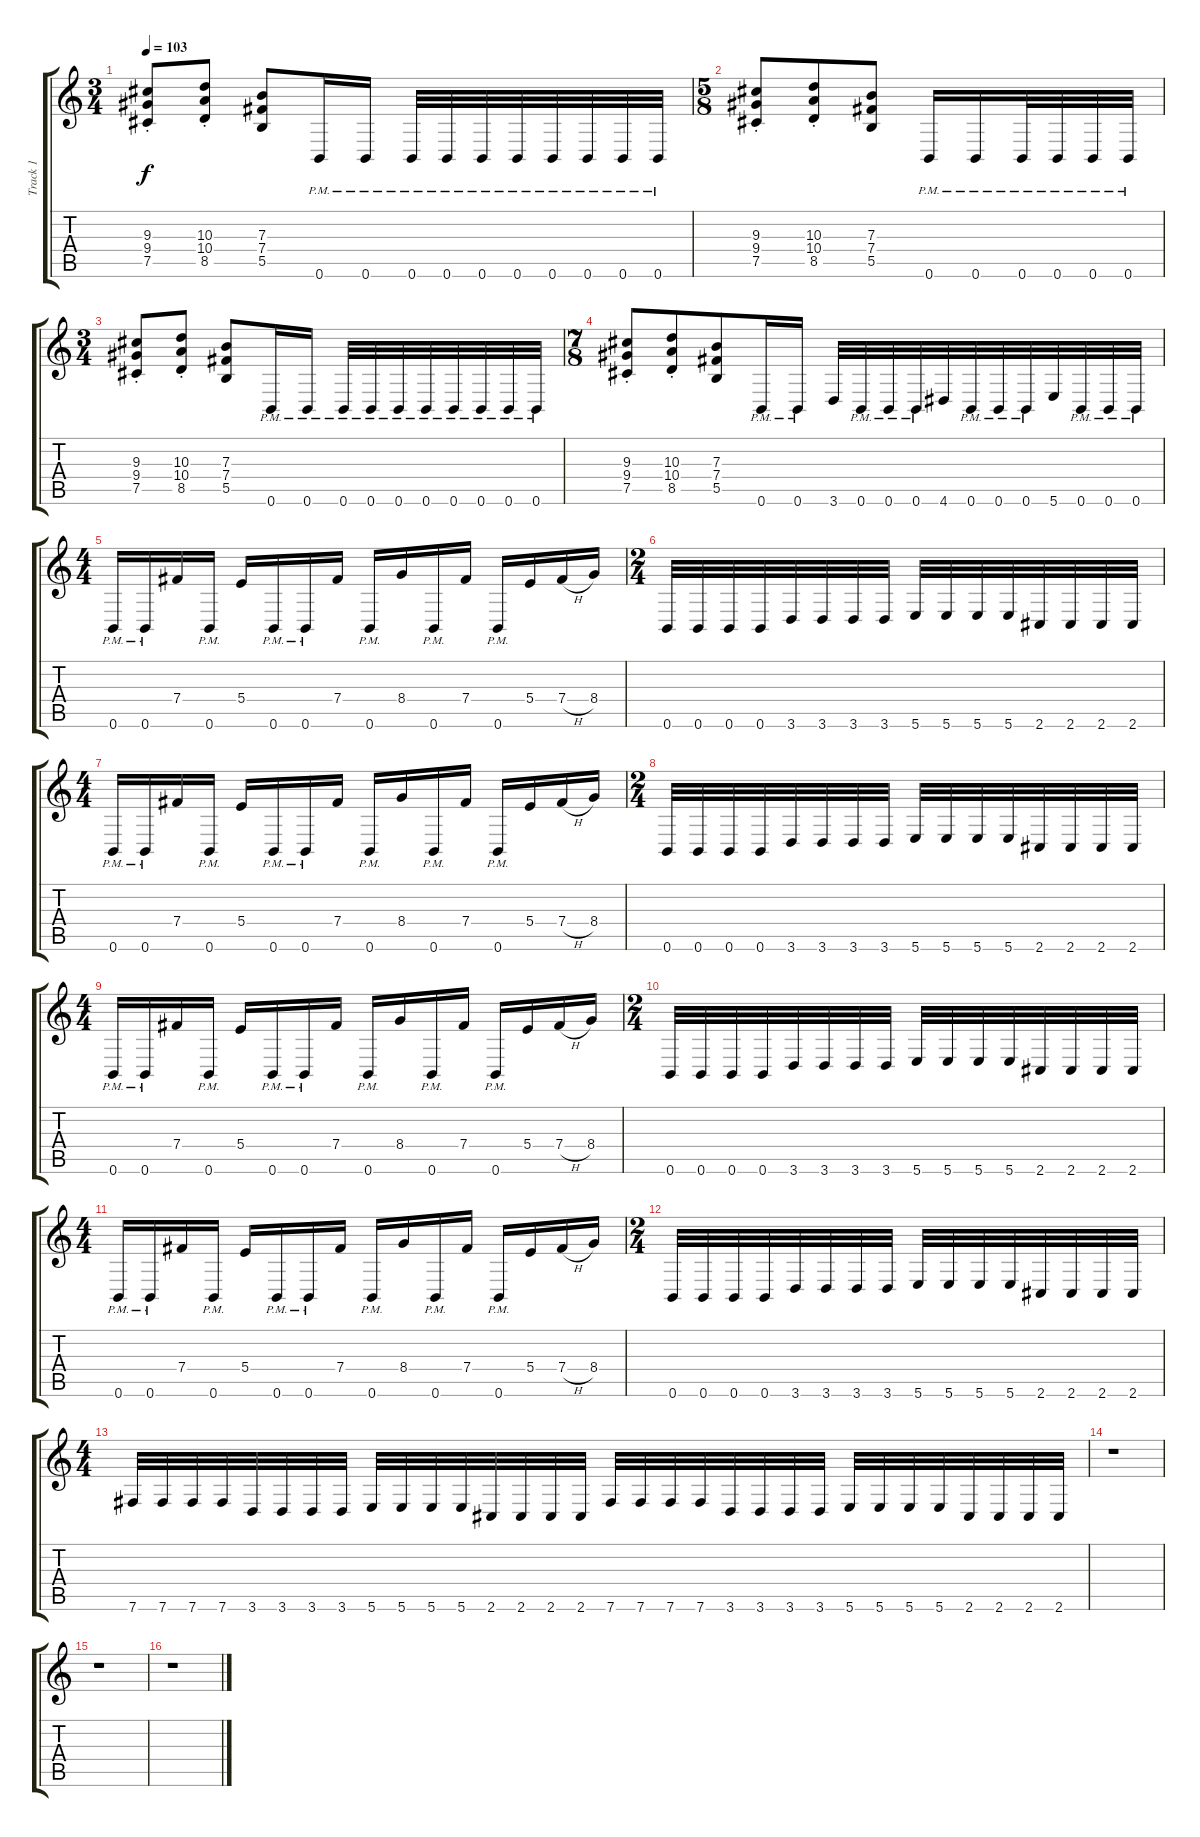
\track ("Track 1" "Track 1") {instrument distortionguitar}
\staff {score tabs}
\tuning (Db4 Ab3 E3 B2 Gb2 B1) {hide}
\ts (3 4)
\tempo 103
\clef g2
\ks c
(9.3{st} 9.4{st} 7.5{st}).8{dy f} (10.3{st} 10.4{st} 8.5{st}).8 (7.3 7.4 5.5).8 0.6{pm}.16 0.6{pm}.16 0.6{pm}.32 0.6{pm}.32 0.6{pm}.32 0.6{pm}.32 0.6{pm}.32 0.6{pm}.32 0.6{pm}.32 0.6{pm}.32 |
\ts (5 8)
(9.3{st} 9.4{st} 7.5{st}).8 (10.3{st} 10.4{st} 8.5{st}).8 (7.3 7.4 5.5).8 0.6{pm}.16 0.6{pm}.16 0.6{pm}.32 0.6{pm}.32 0.6{pm}.32 0.6{pm}.32 |
\ts (3 4)
(9.3{st} 9.4{st} 7.5{st}).8 (10.3{st} 10.4{st} 8.5{st}).8 (7.3 7.4 5.5).8 0.6{pm}.16 0.6{pm}.16 0.6{pm}.32 0.6{pm}.32 0.6{pm}.32 0.6{pm}.32 0.6{pm}.32 0.6{pm}.32 0.6{pm}.32 0.6{pm}.32 |
\ts (7 8)
(9.3{st} 9.4{st} 7.5{st}).8 (10.3{st} 10.4{st} 8.5{st}).8 (7.3 7.4 5.5).8 0.6{pm}.16 0.6{pm}.16 3.6.32 0.6{pm}.32 0.6{pm}.32 0.6{pm}.32 4.6.32 0.6{pm}.32 0.6{pm}.32 0.6{pm}.32 5.6.32 0.6{pm}.32 0.6{pm}.32 0.6{pm}.32 |
\ts (4 4)
0.6{pm}.16 0.6{pm}.16 7.4.16 0.6{pm}.16 5.4.16 0.6{pm}.16 0.6{pm}.16 7.4.16 0.6{pm}.16 8.4.16 0.6{pm}.16 7.4.16 0.6{pm}.16 5.4.16 7.4{h}.16 8.4.16 |
\ts (2 4)
0.6.32 0.6.32 0.6.32 0.6.32 3.6.32 3.6.32 3.6.32 3.6.32 5.6.32 5.6.32 5.6.32 5.6.32 2.6.32 2.6.32 2.6.32 2.6.32 |
\ts (4 4)
0.6{pm}.16 0.6{pm}.16 7.4.16 0.6{pm}.16 5.4.16 0.6{pm}.16 0.6{pm}.16 7.4.16 0.6{pm}.16 8.4.16 0.6{pm}.16 7.4.16 0.6{pm}.16 5.4.16 7.4{h}.16 8.4.16 |
\ts (2 4)
0.6.32 0.6.32 0.6.32 0.6.32 3.6.32 3.6.32 3.6.32 3.6.32 5.6.32 5.6.32 5.6.32 5.6.32 2.6.32 2.6.32 2.6.32 2.6.32 |
\ts (4 4)
0.6{pm}.16 0.6{pm}.16 7.4.16 0.6{pm}.16 5.4.16 0.6{pm}.16 0.6{pm}.16 7.4.16 0.6{pm}.16 8.4.16 0.6{pm}.16 7.4.16 0.6{pm}.16 5.4.16 7.4{h}.16 8.4.16 |
\ts (2 4)
0.6.32 0.6.32 0.6.32 0.6.32 3.6.32 3.6.32 3.6.32 3.6.32 5.6.32 5.6.32 5.6.32 5.6.32 2.6.32 2.6.32 2.6.32 2.6.32 |
\ts (4 4)
0.6{pm}.16 0.6{pm}.16 7.4.16 0.6{pm}.16 5.4.16 0.6{pm}.16 0.6{pm}.16 7.4.16 0.6{pm}.16 8.4.16 0.6{pm}.16 7.4.16 0.6{pm}.16 5.4.16 7.4{h}.16 8.4.16 |
\ts (2 4)
0.6.32 0.6.32 0.6.32 0.6.32 3.6.32 3.6.32 3.6.32 3.6.32 5.6.32 5.6.32 5.6.32 5.6.32 2.6.32 2.6.32 2.6.32 2.6.32 |
\ts (4 4)
7.6.32 7.6.32 7.6.32 7.6.32 3.6.32 3.6.32 3.6.32 3.6.32 5.6.32 5.6.32 5.6.32 5.6.32 2.6.32 2.6.32 2.6.32 2.6.32 7.6.32 7.6.32 7.6.32 7.6.32 3.6.32 3.6.32 3.6.32 3.6.32 5.6.32 5.6.32 5.6.32 5.6.32 2.6.32 2.6.32 2.6.32 2.6.32 |
r.1 |
r.1 |
r.1
